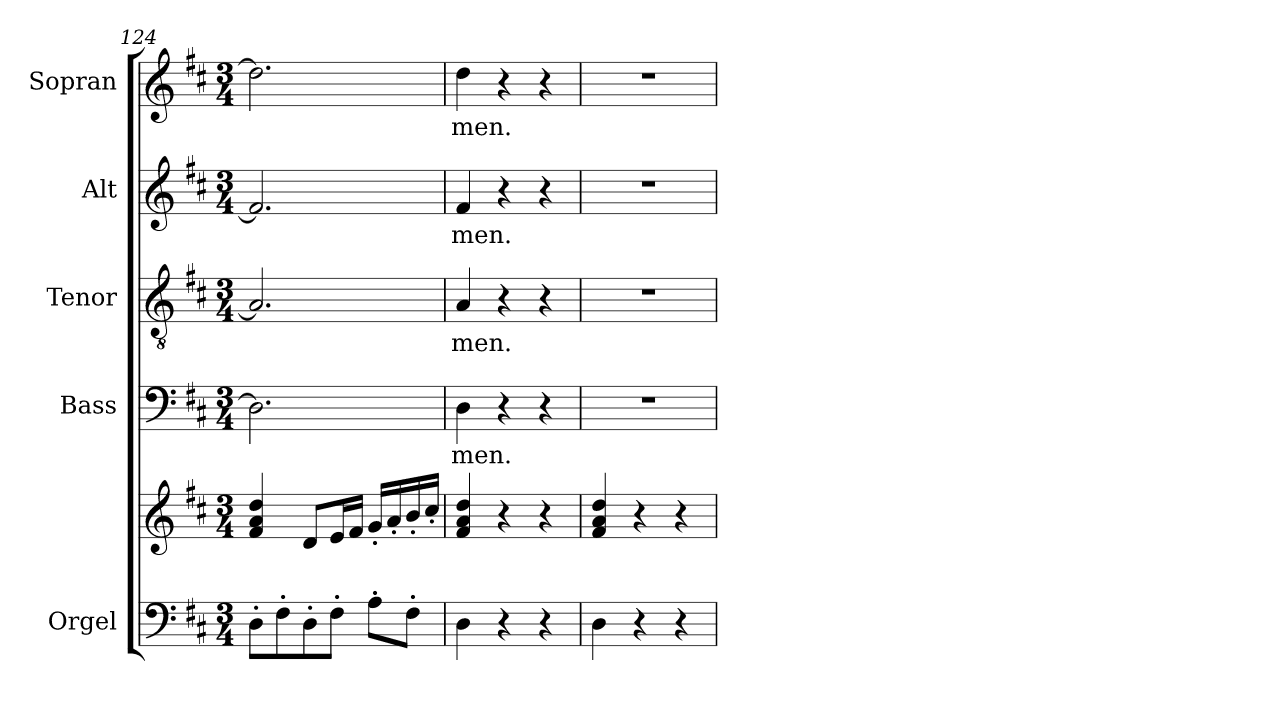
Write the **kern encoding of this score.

**kern	**kern	**kern	**text	**kern	**text	**kern	**text	**kern	**text
*part5	*part5	*part4	*part4	*part3	*part3	*part2	*part2	*part1	*part1
*staff6	*staff5	*staff4	*staff4	*staff3	*staff3	*staff2	*staff2	*staff1	*staff1
*I"Orgel	*	*I"Bass	*	*I"Tenor	*	*I"Alt	*	*I"Sopran	*
*I'Org.	*	*I'B.	*	*I'T.	*	*I'A.	*	*I'S.	*
*clefF4	*clefG2	*clefF4	*	*clefGv2	*	*clefG2	*	*clefG2	*
*k[f#c#]	*k[f#c#]	*k[f#c#]	*	*k[f#c#]	*	*k[f#c#]	*	*k[f#c#]	*
*D:	*D:	*D:	*	*D:	*	*D:	*	*D:	*
*M3/4	*M3/4	*M3/4	*	*M3/4	*	*M3/4	*	*M3/4	*
=124	=124	=124	=124	=124	=124	=124	=124	=124	=124
8D'>\L	4f#/ 4a/ 4dd/	2.D\]	.	2.A/]	.	2.f#/]	.	2.dd\]	.
8F#'>\	.	.	.	.	.	.	.	.	.
8D'>\	8d/L	.	.	.	.	.	.	.	.
8F#'>\J	16e/L	.	.	.	.	.	.	.	.
.	16f#/JJ	.	.	.	.	.	.	.	.
8A'>\L	16g'</LL	.	.	.	.	.	.	.	.
.	16a'</	.	.	.	.	.	.	.	.
8F#'>\J	16b'</	.	.	.	.	.	.	.	.
.	16cc#'</JJ	.	.	.	.	.	.	.	.
=125	=125	=125	=125	=125	=125	=125	=125	=125	=125
!	!	!	!LO:LY:b	!	!LO:LY:b	!	!LO:LY:b	!	!LO:LY:b
4D\	4f#/ 4a/ 4dd/	4D\	-men.	4A/	-men.	4f#/	-men.	4dd\	-men.
4r	4r	4r	.	4r	.	4r	.	4r	.
4r	4r	4r	.	4r	.	4r	.	4r	.
=126	=126	=126	=126	=126	=126	=126	=126	=126	=126
4D\	4f#/ 4a/ 4dd/	2.r	.	2.r	.	2.r	.	2.r	.
4r	4r	.	.	.	.	.	.	.	.
4r	4r	.	.	.	.	.	.	.	.
=	=	=	=	=	=	=	=	=	=
*-	*-	*-	*-	*-	*-	*-	*-	*-	*-
